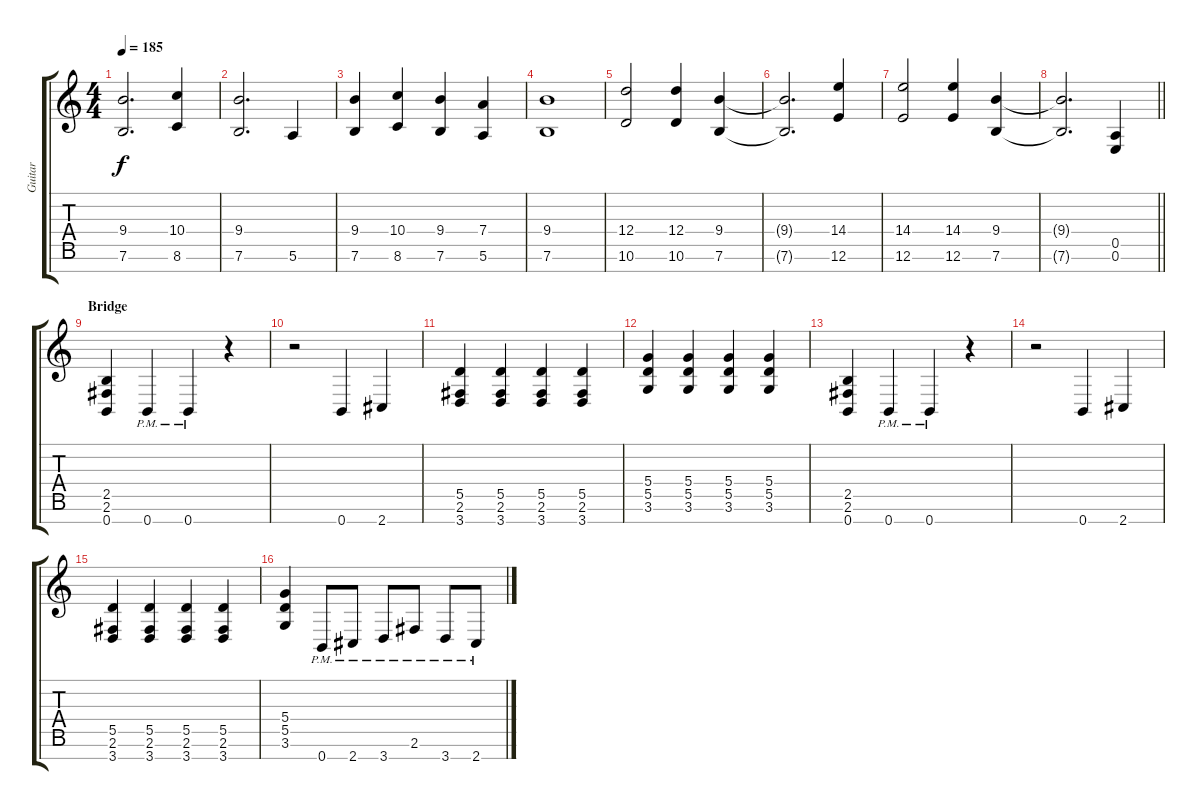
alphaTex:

\track ("Guitar" "Guitar") {instrument distortionguitar}
\staff {score tabs}
\tuning (E4 B3 G3 D3 A2 E2 B1) {hide}
\ts (4 4)
\tempo 185
\clef g2
\ks c
(9.4 7.6).2{d dy f} (10.4 8.6).4 |
(9.4 7.6).2{d} 5.6.4 |
(9.4 7.6).4 (10.4 8.6).4 (9.4 7.6).4 (7.4 5.6).4 |
(9.4 7.6).1 |
(12.4 10.6).2 (12.4 10.6).4 (9.4 7.6).4 |
(9.4{t} 7.6{t}).2{d} (14.4 12.6).4 |
(14.4 12.6).2 (14.4 12.6).4 (9.4 7.6).4 |
\barLineRight lightlight
(9.4{t} 7.6{t}).2{d} (0.5 0.6).4 |
\section ("" "Bridge")
(2.5 2.6 0.7).4{balance 0} 0.7{pm}.4 0.7{pm}.4 r.4 |
r.2 0.7.4 2.7.4 |
(5.5 2.6 3.7).4 (5.5 2.6 3.7).4 (5.5 2.6 3.7).4 (5.5 2.6 3.7).4 |
(5.4 5.5 3.6).4 (5.4 5.5 3.6).4 (5.4 5.5 3.6).4 (5.4 5.5 3.6).4 |
(2.5 2.6 0.7).4 0.7{pm}.4 0.7{pm}.4 r.4 |
r.2 0.7.4 2.7.4 |
(5.5 2.6 3.7).4 (5.5 2.6 3.7).4 (5.5 2.6 3.7).4 (5.5 2.6 3.7).4 |
(5.4 5.5 3.6).4 0.7{pm}.8 2.7{pm}.8 3.7{pm}.8 2.6{pm}.8 3.7{pm}.8 2.7{pm}.8
